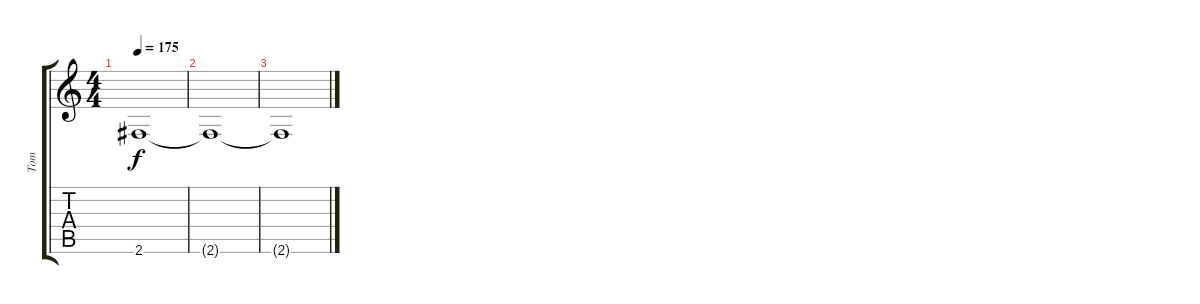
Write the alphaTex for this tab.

\track ("Tom" "Tom") {instrument electricbassfinger}
\staff {score tabs}
\tuning (E4 B3 G3 D3 A2 E2) {hide}
\ts (4 4)
\tempo 175
\clef g2
\ks c
2.6{t}.1{dy f} |
2.6{t}.1 |
2.6{t}.1
